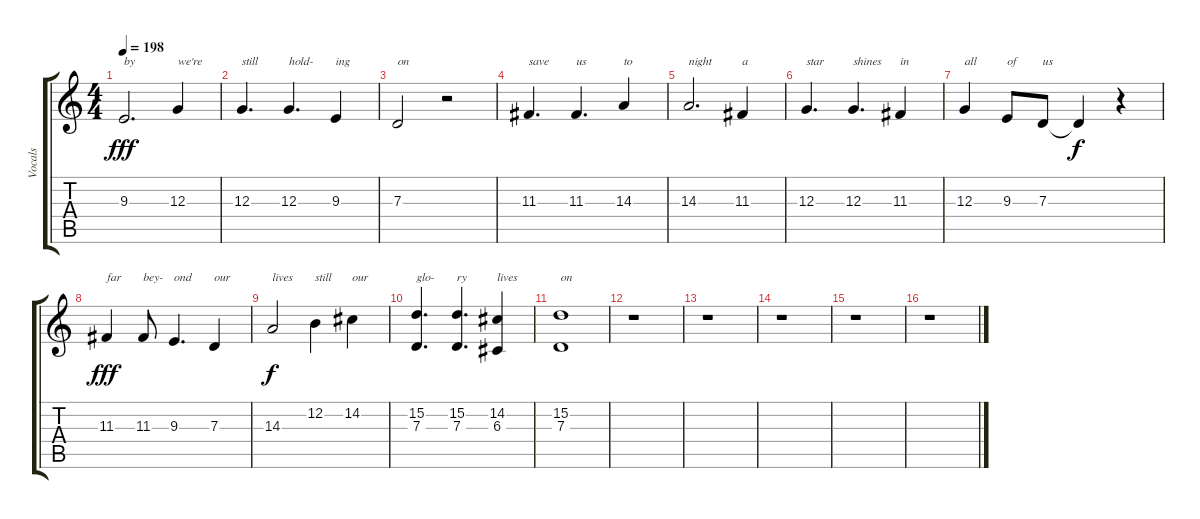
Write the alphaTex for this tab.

\track ("Vocals" "Vocals") {instrument altosax}
\staff {score tabs}
\tuning (E4 B3 G3 D3 A2 E2) {hide}
\ts (4 4)
\tempo 198
\clef g2
\ks c
9.3.2{d txt "by" dy fff} 12.3.4{txt "we're"} |
12.3.4{d txt "still"} 12.3.4{d txt "hold-"} 9.3.4{txt "ing"} |
7.3.2{txt "on"} r.2 |
11.3.4{d txt "save"} 11.3.4{d txt "us"} 14.3.4{txt "to"} |
14.3.2{d txt "night"} 11.3.4{txt "a"} |
12.3.4{d txt "star"} 12.3.4{d txt "shines"} 11.3.4{txt "in"} |
12.3.4{txt "all"} 9.3.8{txt "of"} 7.3.8{txt "us"} 7.3{t}.4{dy f} r.4 |
11.3.4{txt "far" dy fff} 11.3.8{txt "bey-"} 9.3.4{d txt "ond"} 7.3.4{txt "our"} |
14.3.2{txt "lives" dy f} 12.2.4{txt "still"} 14.2.4{txt "our"} |
(15.2 7.3).4{d txt "glo-"} (15.2 7.3).4{d txt "ry"} (14.2 6.3).4{txt "lives"} |
(15.2 7.3).1{txt "on"} |
r.1 |
r.1 |
r.1 |
r.1 |
r.1
